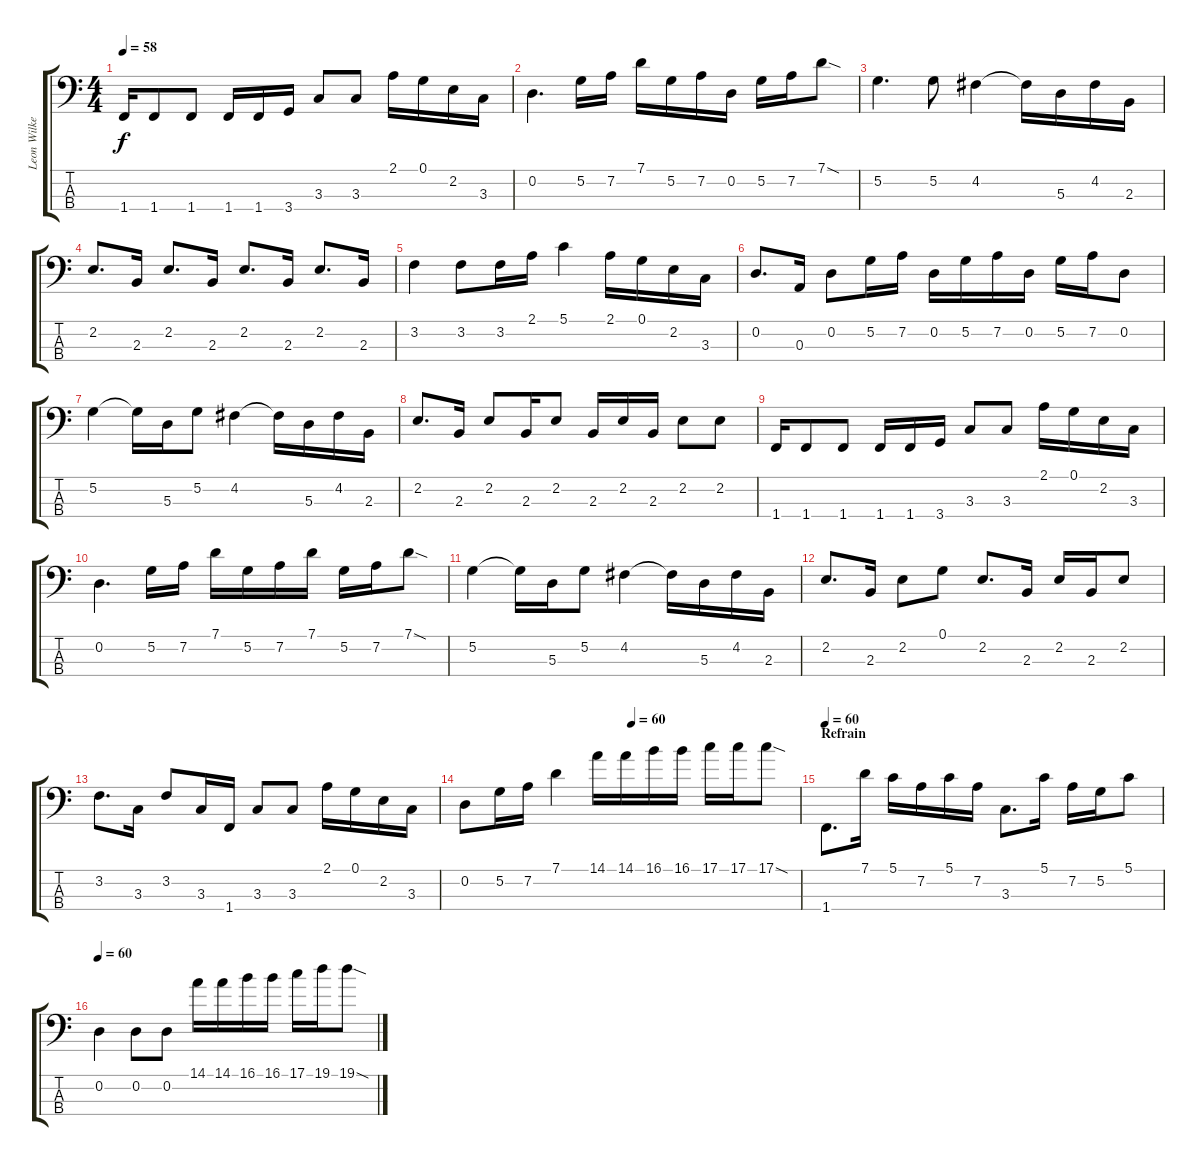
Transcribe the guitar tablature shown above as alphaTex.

\track ("Leon Wilkeson (bass)" "Leon Wilke") {instrument electricbassfinger}
\staff {score tabs}
\tuning (G2 D2 A1 E1) {hide}
\ts (4 4)
\tempo 58
\clef f4
\ks c
1.4.16{dy f} 1.4.8 1.4.8 1.4.16 1.4.16 3.4.16 3.3.8 3.3.8 2.1.16 0.1.16 2.2.16 3.3.16 |
0.2.4{d} 5.2.16 7.2.16 7.1.16 5.2.16 7.2.16 0.2.16 5.2.16 7.2.16 7.1{sod}.8 |
5.2.4{d} 5.2.8 4.2.4 4.2{t}.16 5.3.16 4.2.16 2.3.16 |
2.2.8{d} 2.3.16 2.2.8{d} 2.3.16 2.2.8{d} 2.3.16 2.2.8{d} 2.3.16 |
3.2.4 3.2.8 3.2.16 2.1.16 5.1.4 2.1.16 0.1.16 2.2.16 3.3.16 |
0.2.8{d} 0.3.16 0.2.8 5.2.16 7.2.16 0.2.16 5.2.16 7.2.16 0.2.16 5.2.16 7.2.16 0.2.8 |
5.2.4{volume 9} 5.2{t}.16 5.3.16 5.2.8 4.2.4 4.2{t}.16 5.3.16 4.2.16 2.3.16 |
2.2.8{d} 2.3.16 2.2.8 2.3.16 2.2.8 2.3.16 2.2.16 2.3.16 2.2.8 2.2.8 |
1.4.16 1.4.8 1.4.8 1.4.16 1.4.16 3.4.16 3.3.8 3.3.8 2.1.16 0.1.16 2.2.16 3.3.16 |
0.2.4{d} 5.2.16 7.2.16 7.1.16 5.2.16 7.2.16 7.1.16 5.2.16 7.2.16 7.1{sod}.8 |
5.2.4{volume 9} 5.2{t}.16 5.3.16 5.2.8 4.2.4 4.2{t}.16 5.3.16 4.2.16 2.3.16 |
2.2.8{d} 2.3.16 2.2.8 0.1.8 2.2.8{d} 2.3.16 2.2.16 2.3.16 2.2.8 |
3.2.8{d} 3.3.16 3.2.8 3.3.16 1.4.16 3.3.8 3.3.8 2.1.16 0.1.16 2.2.16 3.3.16 |
\tempo (60 0.5)
0.2.8 5.2.16 7.2.16 7.1.4 14.1.16 14.1.16 16.1.16 16.1.16 17.1.16 17.1.16 17.1{sod}.8 |
\section ("" "Refrain")
\tempo 60
1.4.8{d} 7.1.16 5.1.16 7.2.16 5.1.16 7.2.16 3.3.8{d} 5.1.16 7.2.16 5.2.16 5.1.8 |
\tempo 60
0.2.4 0.2.8 0.2.8 14.1.16 14.1.16 16.1.16 16.1.16 17.1.16 19.1.16 19.1{sod}.8
